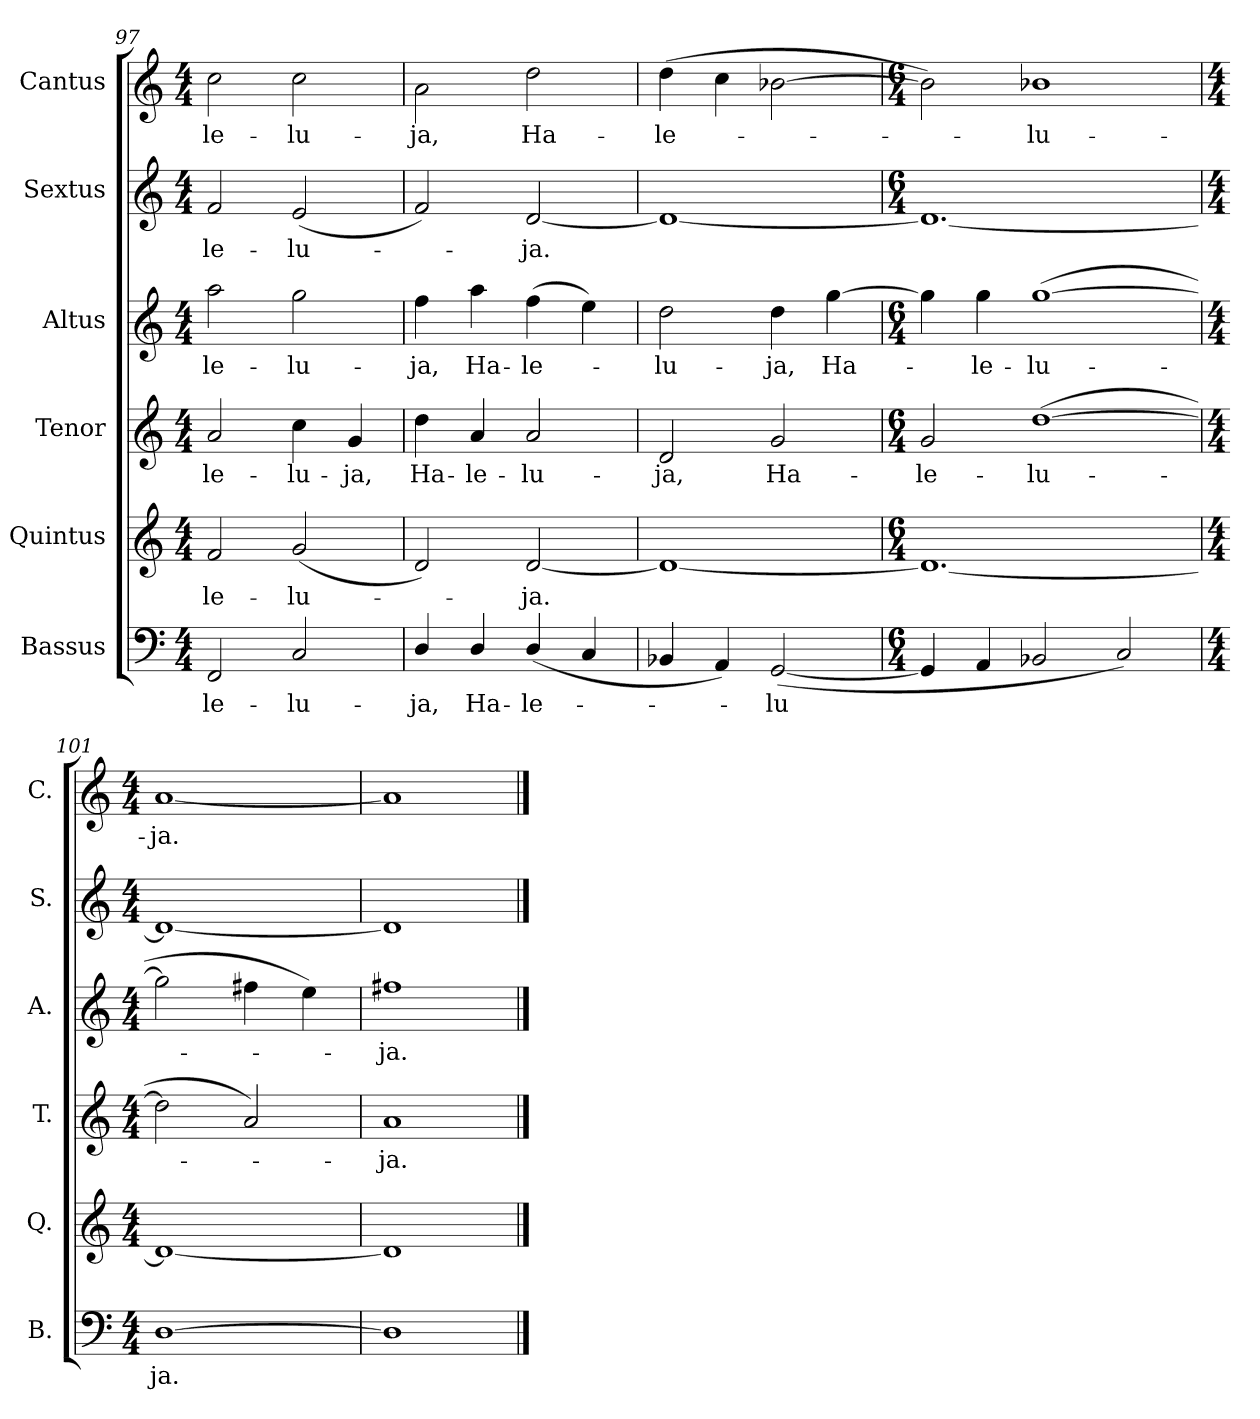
**kern	**text	**kern	**text	**kern	**text	**kern	**text	**kern	**text	**kern	**text
*part6	*part6	*part5	*part5	*part4	*part4	*part3	*part3	*part2	*part2	*part1	*part1
*staff6	*staff6	*staff5	*staff5	*staff4	*staff4	*staff3	*staff3	*staff2	*staff2	*staff1	*staff1
*I"Bassus	*	*I"Quintus	*	*I"Tenor	*	*I"Altus	*	*I"Sextus	*	*I"Cantus	*
*I'B.	*	*I'Q.	*	*I'T.	*	*I'A.	*	*I'S.	*	*I'C.	*
*clefF4	*	*clefG2	*	*clefG2	*	*clefG2	*	*clefG2	*	*clefG2	*
*	*	*ITrd7c12	*	*ITrd7c12	*	*ITrd7c12	*	*	*	*	*
*k[]	*	*k[]	*	*k[]	*	*k[]	*	*k[]	*	*k[]	*
*C:	*	*C:	*	*C:	*	*C:	*	*C:	*	*C:	*
*M4/4	*	*M4/4	*	*M4/4	*	*M4/4	*	*M4/4	*	*M4/4	*
=97	=97	=97	=97	=97	=97	=97	=97	=97	=97	=97	=97
!	!LO:LY:b	!	!LO:LY:b	!	!LO:LY:b	!	!LO:LY:b	!	!LO:LY:b	!	!LO:LY:b
2FF/	-le-	2F/	-le-	2A/	-le-	2a\	-le-	2f/	-le-	2cc\	-le-
!	!LO:LY:b	!	!LO:LY:b	!	!LO:LY:b	!	!LO:LY:b	!	!LO:LY:b	!	!LO:LY:b
2C/	-lu-	(<2G/	-lu-	4c\	-lu-	2g\	-lu-	(<2e/	-lu-	2cc\	-lu-
!	!	!	!	!	!LO:LY:b	!	!	!	!	!	!
.	.	.	.	4G/	-ja,	.	.	.	.	.	.
=98	=98	=98	=98	=98	=98	=98	=98	=98	=98	=98	=98
!	!LO:LY:b	!	!	!	!LO:LY:b	!	!LO:LY:b	!	!	!	!LO:LY:b
4D/	-ja,	2D/)	.	4d\	Ha-	4f\	-ja,	2f/)	.	2a\	-ja,
!	!LO:LY:b	!	!	!	!LO:LY:b	!	!LO:LY:b	!	!	!	!
4D/	Ha-	.	.	4A/	-le-	4a\	Ha-	.	.	.	.
!	!LO:LY:b	!	!LO:LY:b	!	!LO:LY:b	!	!LO:LY:b	!	!LO:LY:b	!	!LO:LY:b
(<4D/	-le-	[<2D/	-ja.	2A/	-lu-	(>4f\	-le-	[<2d/	-ja.	2dd\	Ha-
4C/	.	.	.	.	.	4e\)	.	.	.	.	.
=99	=99	=99	=99	=99	=99	=99	=99	=99	=99	=99	=99
!	!	!	!	!	!LO:LY:b	!	!LO:LY:b	!	!	!	!LO:LY:b
4BB-i/	.	1D_	.	2D/	-ja,	2d\	-lu-	1d_	.	(>4dd\	-le-
4AA/)	.	.	.	.	.	.	.	.	.	4cc\	.
!	!LO:LY:b	!	!	!	!LO:LY:b	!	!LO:LY:b	!	!	!	!
(<[<2GG/	-lu	.	.	2G/	Ha-	4d\	-ja,	.	.	[>2b-i\	.
!	!	!	!	!	!	!	!LO:LY:b	!	!	!	!
.	.	.	.	.	.	[>4g\	Ha-	.	.	.	.
=100	=100	=100	=100	=100	=100	=100	=100	=100	=100	=100	=100
*M6/4	*	*M6/4	*	*M6/4	*	*M6/4	*	*M6/4	*	*M6/4	*
!	!	!	!	!	!LO:LY:b	!	!	!	!	!	!
4GG/]	.	1.D_	.	2G/	-le-	4g\]	.	1.d_	.	2b-\])	.
!	!	!	!	!	!	!	!LO:LY:b	!	!	!	!
4AA/	.	.	.	.	.	4g\	-le-	.	.	.	.
!	!	!	!	!	!LO:LY:b	!	!LO:LY:b	!	!	!	!LO:LY:b
2BB-i/	.	.	.	(>[>1d	-lu-	(>[>1g	-lu-	.	.	1b-i	-lu-
2C/)	.	.	.	.	.	.	.	.	.	.	.
=101	=101	=101	=101	=101	=101	=101	=101	=101	=101	=101	=101
*M4/4	*	*M4/4	*	*M4/4	*	*M4/4	*	*M4/4	*	*M4/4	*
!	!LO:LY:b	!	!	!	!	!	!	!	!	!	!LO:LY:b
[<1D	ja.	1D_	.	2d\]	.	2g\]	.	1d_	.	[>1a	-ja.
.	.	.	.	2A/)	.	4f#X\	.	.	.	.	.
.	.	.	.	.	.	4e\)	.	.	.	.	.
=102	=102	=102	=102	=102	=102	=102	=102	=102	=102	=102	=102
!	!	!	!	!	!LO:LY:b	!	!LO:LY:b	!	!	!	!
1D]	.	1D]	.	1A	-ja.	1f#X	-ja.	1d]	.	1a]	.
==	==	==	==	==	==	==	==	==	==	==	==
*-	*-	*-	*-	*-	*-	*-	*-	*-	*-	*-	*-
